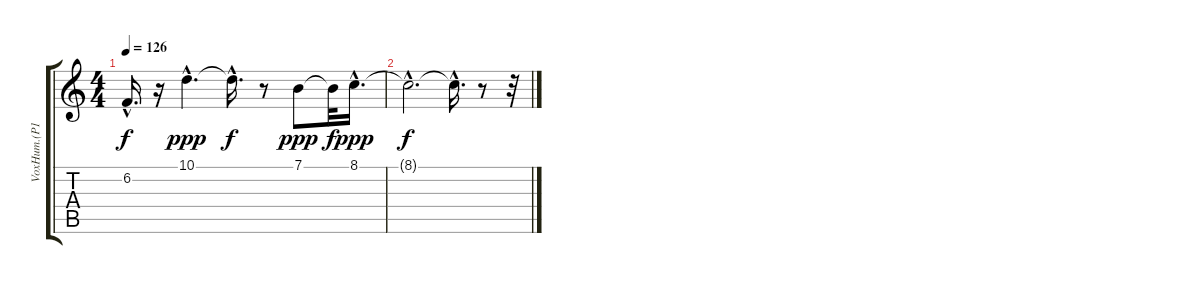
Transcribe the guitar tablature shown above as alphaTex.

\track ("VoxHum.(P116)" "VoxHum.(P1") {instrument voiceoohs}
\staff {score tabs}
\tuning (E4 B3 G3 D3 A2 E2) {hide}
\ts (4 4)
\tempo 126
\clef g2
\ks c
6.2{hac t}.16{d dy f} r.16 10.1{hac}.4{d dy ppp} 10.1{hac t}.16{d dy f} r.8 7.1.8{dy ppp} 7.1{t}.32{dy f} 8.1{hac}.16{d dy ppp} |
8.1{hac t}.2{d dy f} 8.1{hac t}.16{d} r.8 r.32
